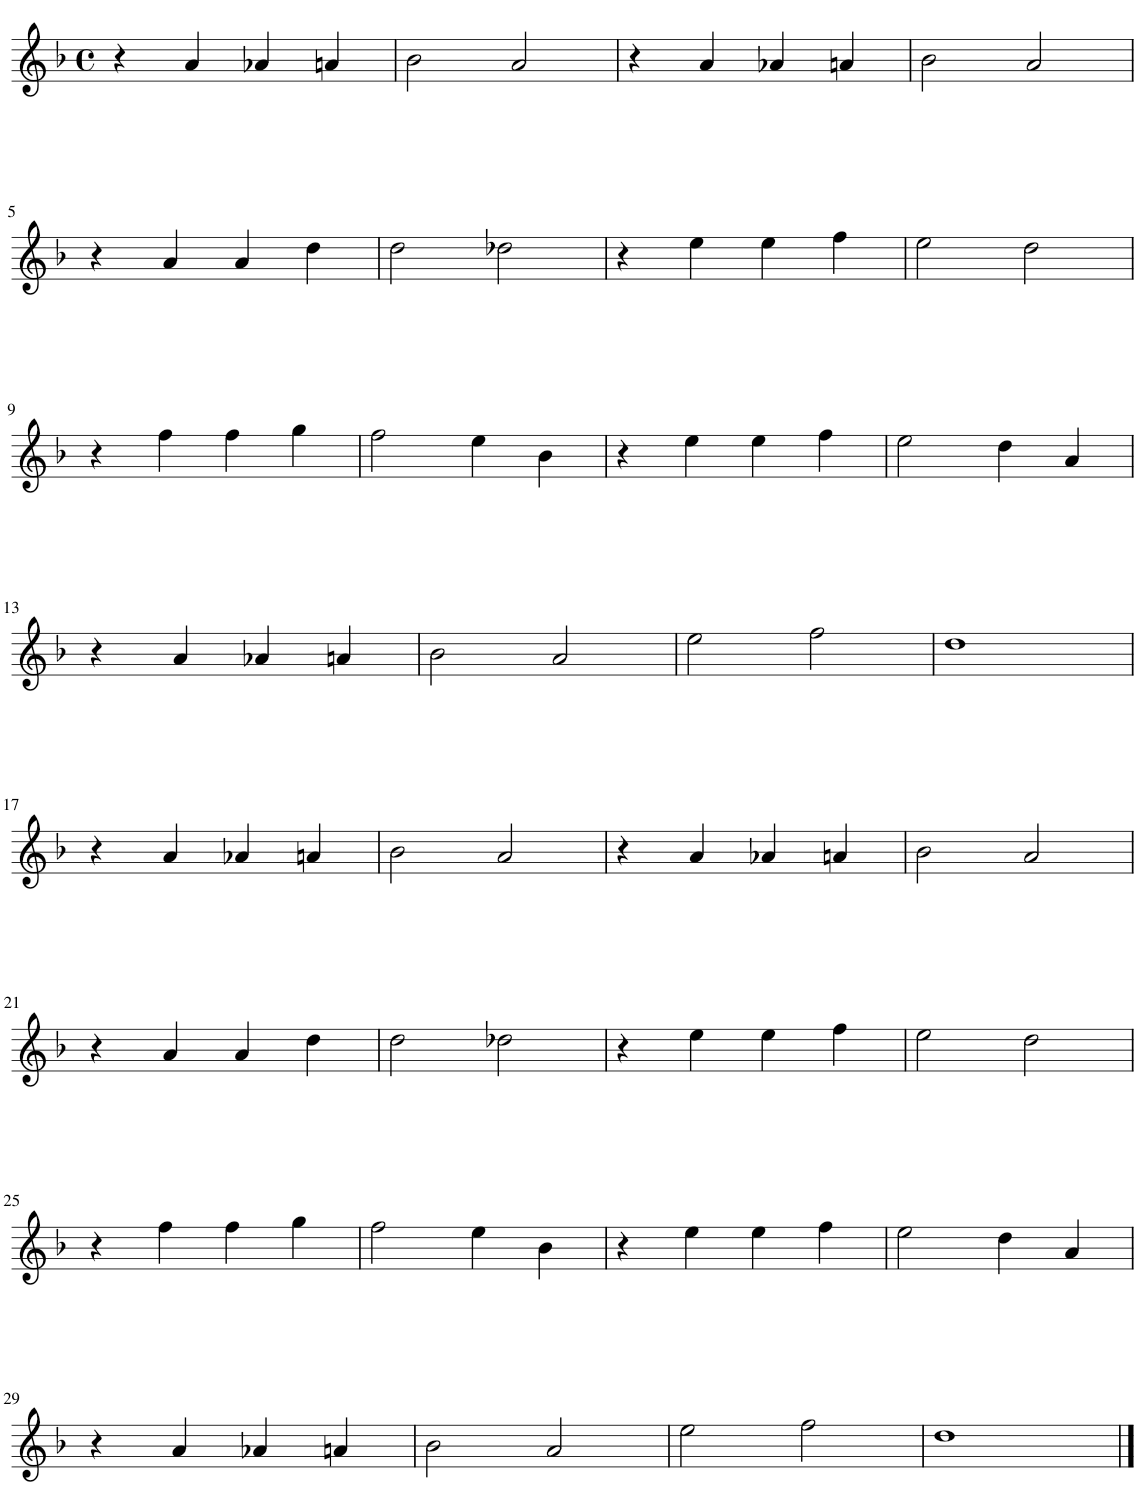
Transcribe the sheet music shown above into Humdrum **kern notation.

**kern
*part1
*staff1
*I"Harmonica
*I'Hmca
*clefG2
*k[b-]
*M4/4
*met(c)
=1
4r
4a/
4a-X/
4an/
=2
2b-\
2a/
=3
4r
4a/
4a-X/
4an/
=4
2b-\
2a/
!!LO:LB:g=z
=5
4r
4a/
4a/
4dd\
=6
2dd\
2dd-X\
=7
4r
4ee\
4ee\
4ff\
=8
2ee\
2dd\
!!LO:LB:g=z
=9
4r
4ff\
4ff\
4gg\
=10
2ff\
4ee\
4b-\
=11
4r
4ee\
4ee\
4ff\
=12
2ee\
4dd\
4a/
!!LO:LB:g=z
=13
4r
4a/
4a-X/
4an/
=14
2b-\
2a/
=15
2ee\
2ff\
=16
1dd
!!LO:LB:g=z
=17
4r
4a/
4a-X/
4an/
=18
2b-\
2a/
=19
4r
4a/
4a-X/
4an/
=20
2b-\
2a/
!!LO:LB:g=z
=21
4r
4a/
4a/
4dd\
=22
2dd\
2dd-X\
=23
4r
4ee\
4ee\
4ff\
=24
2ee\
2dd\
!!LO:LB:g=z
=25
4r
4ff\
4ff\
4gg\
=26
2ff\
4ee\
4b-\
=27
4r
4ee\
4ee\
4ff\
=28
2ee\
4dd\
4a/
!!LO:LB:g=z
=29
4r
4a/
4a-X/
4an/
=30
2b-\
2a/
=31
2ee\
2ff\
=32
1dd
==
*-
